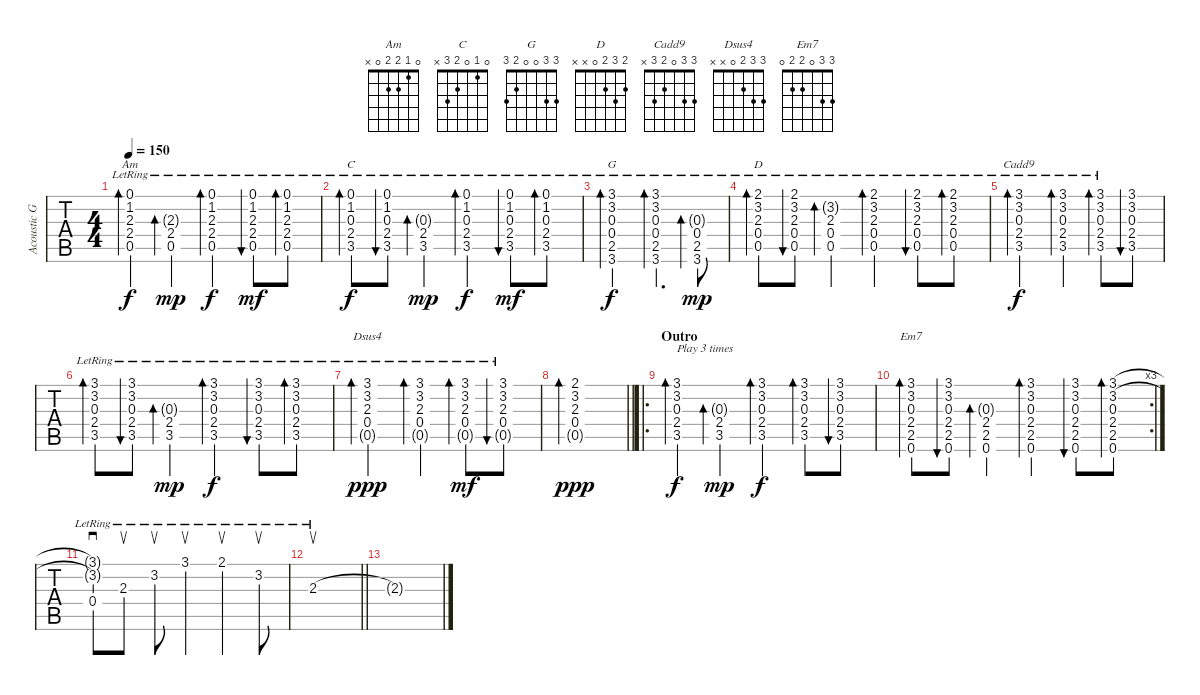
\track ("Acoustic Guitar #1" "Acoustic G") {instrument acousticguitarsteel}
\staff {tabs}
\tuning (E4 B3 G3 D3 A2 E2) {hide}
\chord ("Am" 0 1 2 2 0 x)
\chord ("C" 0 1 0 2 3 x)
\chord ("G" 3 3 0 0 2 3)
\chord ("D" 2 3 2 0 x x)
\chord ("Cadd9" 3 3 0 2 3 x)
\chord ("Dsus4" 3 3 2 0 x x)
\chord ("Em7" 3 3 0 2 2 0)
\ts (4 4)
\tempo 150
\clef g2
\ks c
(0.1{lr} 1.2{lr} 2.3{lr} 2.4{lr} 0.5{lr}).4{bd 60 ch "Am" dy f} (2.3{g lr} 2.4{lr} 0.5{lr}).4{bd 60 dy mp} (0.1{lr} 1.2{lr} 2.3{lr} 2.4{lr} 0.5{lr}).4{bd 60 dy f} (0.1{lr} 1.2{lr} 2.3{lr} 2.4{lr} 0.5{lr}).8{bu 60 dy mf} (0.1{lr} 1.2{lr} 2.3{lr} 2.4{lr} 0.5{lr}).8{bd 60} |
(0.1{lr} 1.2{lr} 0.3{lr} 2.4{lr} 3.5{lr}).8{bd 60 ch "C" dy f} (0.1{lr} 1.2{lr} 0.3{lr} 2.4{lr} 3.5{lr}).8{bu 60} (0.3{g lr} 2.4{lr} 3.5{lr}).4{bd 60 dy mp} (0.1{lr} 1.2{lr} 0.3{lr} 2.4{lr} 3.5{lr}).4{bd 60 dy f} (0.1{lr} 1.2{lr} 0.3{lr} 2.4{lr} 3.5{lr}).8{bu 60 dy mf} (0.1{lr} 1.2{lr} 0.3{lr} 2.4{lr} 3.5{lr}).8{bd 60} |
(3.1{lr} 3.2{lr} 0.3{lr} 0.4{lr} 2.5{lr} 3.6{lr}).2{bd 60 ch "G" dy f} (3.1{lr} 3.2{lr} 0.3{lr} 0.4{lr} 2.5{lr} 3.6{lr}).4{d bd 60} (0.3{g lr} 0.4{lr} 2.5{lr} 3.6{lr}).8{bd 60 dy mp} |
(2.1{lr} 3.2{lr} 2.3{lr} 0.4{lr} 0.5{lr}).8{bd 60 ch "D"} (2.1{lr} 3.2{lr} 2.3{lr} 0.4{lr} 0.5{lr}).8{bu 60} (3.2{g lr} 2.3{lr} 0.4{lr} 0.5{lr}).4{bd 60} (2.1{lr} 3.2{lr} 2.3{lr} 0.4{lr} 0.5{lr}).4{bd 60} (2.1{lr} 3.2{lr} 2.3{lr} 0.4{lr} 0.5{lr}).8{bu 60} (2.1{lr} 3.2{lr} 2.3{lr} 0.4{lr} 0.5{lr}).8{bd 60} |
(3.1{lr} 3.2{lr} 0.3{lr} 2.4{lr} 3.5{lr}).2{bd 60 ch "Cadd9" dy f} (3.1{lr} 3.2{lr} 0.3{lr} 2.4{lr} 3.5{lr}).4{bd 60} (3.1{lr} 3.2{lr} 0.3{lr} 2.4{lr} 3.5{lr}).8{bd 60} (3.1 3.2 0.3 2.4 3.5).8{bu 60} |
(3.1{lr} 3.2{lr} 0.3{lr} 2.4{lr} 3.5{lr}).8{bd 60} (3.1{lr} 3.2{lr} 0.3{lr} 2.4{lr} 3.5{lr}).8{bu 60} (0.3{g lr} 2.4{lr} 3.5{lr}).4{bd 60 dy mp} (3.1{lr} 3.2{lr} 0.3{lr} 2.4{lr} 3.5{lr}).4{bd 60 dy f} (3.1{lr} 3.2{lr} 0.3{lr} 2.4{lr} 3.5{lr}).8{bu 60} (3.1{lr} 3.2{lr} 0.3{lr} 2.4{lr} 3.5{lr}).8{bd 60} |
(3.1{lr} 3.2{lr} 2.3{lr} 0.4{lr} 0.5{g lr}).2{bd 60 ch "Dsus4" dy ppp} (3.1{lr} 3.2{lr} 2.3{lr} 0.4{lr} 0.5{g lr}).4{bd 60} (3.1{lr} 3.2{lr} 2.3{lr} 0.4{lr} 0.5{g lr}).8{bd 60 dy mf} (3.1{lr} 3.2{lr} 2.3{lr} 0.4{lr} 0.5{g lr}).8{bu 60} |
\barLineRight lightlight
(2.1 3.2 2.3 0.4 0.5{g}).1{bd 60 dy ppp} |
\ro
\section ("" "Outro")
(3.1 3.2 0.3 2.4 3.5).4{bd 30 txt "Play 3 times" dy f} (0.3{g} 2.4 3.5).4{bd 60 dy mp} (3.1 3.2 0.3 2.4 3.5).4{bd 60 dy f} (3.1 3.2 0.3 2.4 3.5).8{bd 60} (3.1 3.2 0.3 2.4 3.5).8{bu 60} |
\rc 3
(3.1 3.2 0.3 2.4 2.5 0.6).8{bd 60 ch "Em7"} (3.1 3.2 0.3 2.4 2.5 0.6).8{bu 60} (0.3{g} 2.4 2.5 0.6).4{bd 60} (3.1 3.2 0.3 2.4 2.5 0.6).4{bd 60} (3.1 3.2 0.3 2.4 2.5 0.6).8{bu 60} (3.1 3.2 0.3 2.4 2.5 0.6).8{bd 60} |
(3.1{t} 3.2{t} 0.4{lr}).8{sd} 2.3{lr}.8{su} 3.2{lr}.8{su} 3.1{lr}.4{su} 2.1{lr}.4{su} 3.2{lr}.8{su} |
\barLineRight lightlight
2.3{lr}.1{su volume 6} |
2.3{t}.1
